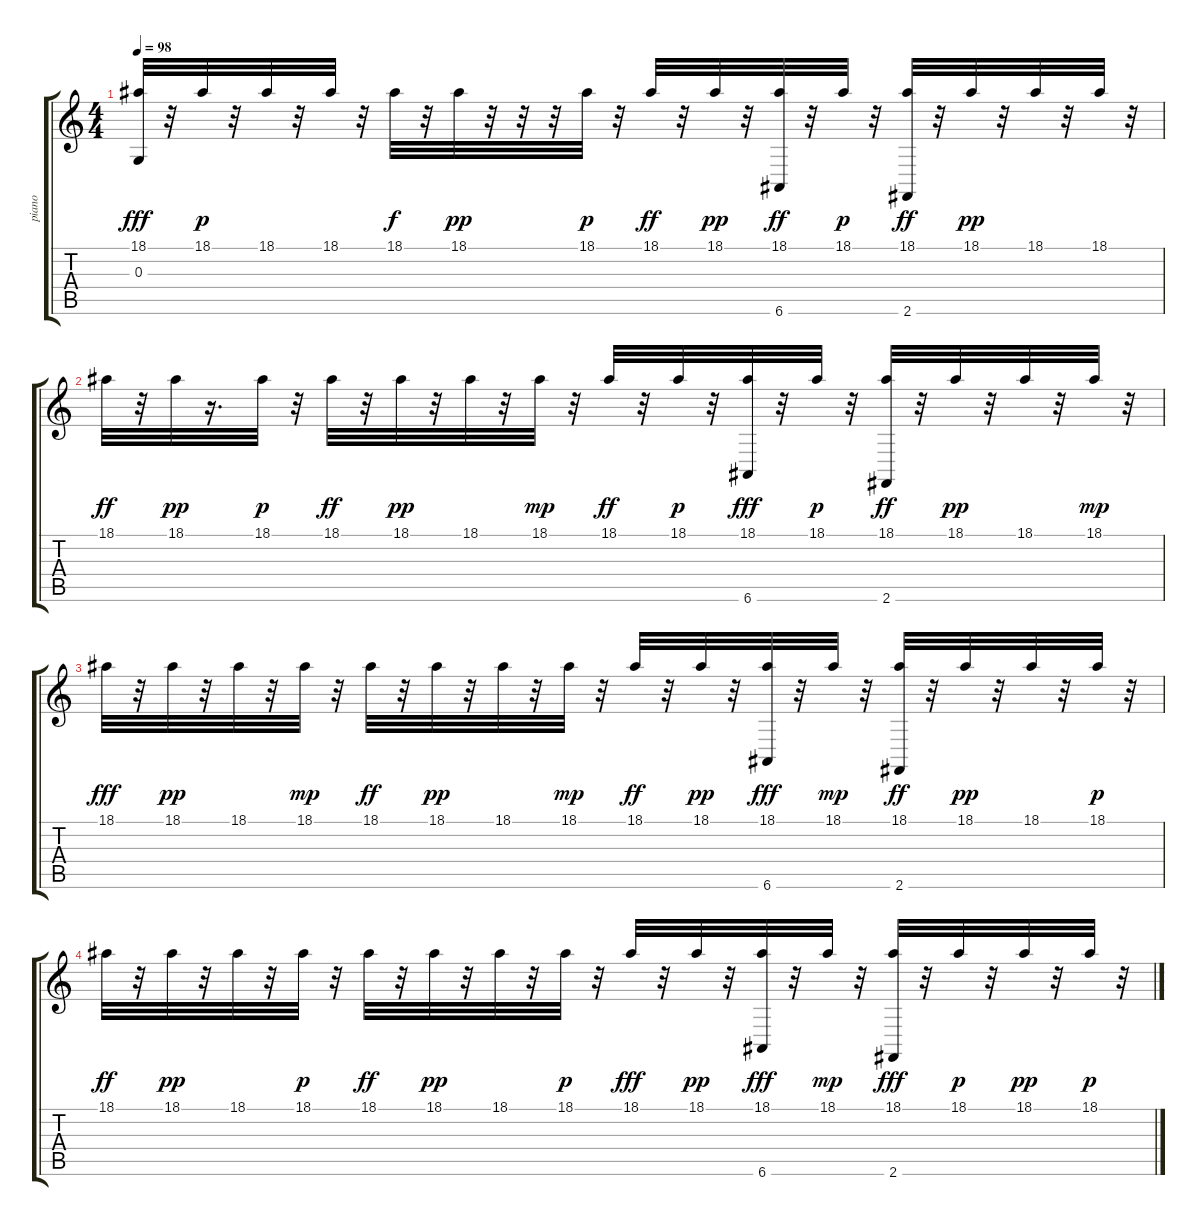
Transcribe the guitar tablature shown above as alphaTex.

\track ("piano" "piano") {instrument acousticgrandpiano}
\staff {score tabs}
\tuning (E4 B3 G3 D3 A2 E2) {hide}
\ts (4 4)
\tempo 98
\clef g2
\ks c
(18.1 0.3).32{dy fff instrument acousticgrandpiano} r.32 18.1.32{dy p} r.32 18.1.32 r.32 18.1.32 r.32 18.1.32{dy f} r.32 18.1.32{dy pp} r.32 r.32 r.32 18.1.32{dy p} r.32 18.1.32{dy ff} r.32 18.1.32{dy pp} r.32 (18.1 6.6).32{dy ff} r.32 18.1.32{dy p} r.32 (18.1 2.6).32{dy ff} r.32 18.1.32{dy pp} r.32 18.1.32 r.32 18.1.32 r.32 |
18.1.32{dy ff} r.32 18.1.32{dy pp} r.16{d} 18.1.32{dy p} r.32 18.1.32{dy ff} r.32 18.1.32{dy pp} r.32 18.1.32 r.32 18.1.32{dy mp} r.32 18.1.32{dy ff} r.32 18.1.32{dy p} r.32 (18.1 6.6).32{dy fff} r.32 18.1.32{dy p} r.32 (18.1 2.6).32{dy ff} r.32 18.1.32{dy pp} r.32 18.1.32 r.32 18.1.32{dy mp} r.32 |
18.1.32{dy fff} r.32 18.1.32{dy pp} r.32 18.1.32 r.32 18.1.32{dy mp} r.32 18.1.32{dy ff} r.32 18.1.32{dy pp} r.32 18.1.32 r.32 18.1.32{dy mp} r.32 18.1.32{dy ff} r.32 18.1.32{dy pp} r.32 (18.1 6.6).32{dy fff} r.32 18.1.32{dy mp} r.32 (18.1 2.6).32{dy ff} r.32 18.1.32{dy pp} r.32 18.1.32 r.32 18.1.32{dy p} r.32 |
18.1.32{dy ff} r.32 18.1.32{dy pp} r.32 18.1.32 r.32 18.1.32{dy p} r.32 18.1.32{dy ff} r.32 18.1.32{dy pp} r.32 18.1.32 r.32 18.1.32{dy p} r.32 18.1.32{dy fff} r.32 18.1.32{dy pp} r.32 (18.1 6.6).32{dy fff} r.32 18.1.32{dy mp} r.32 (18.1 2.6).32{dy fff} r.32 18.1.32{dy p} r.32 18.1.32{dy pp} r.32 18.1.32{dy p} r.32
